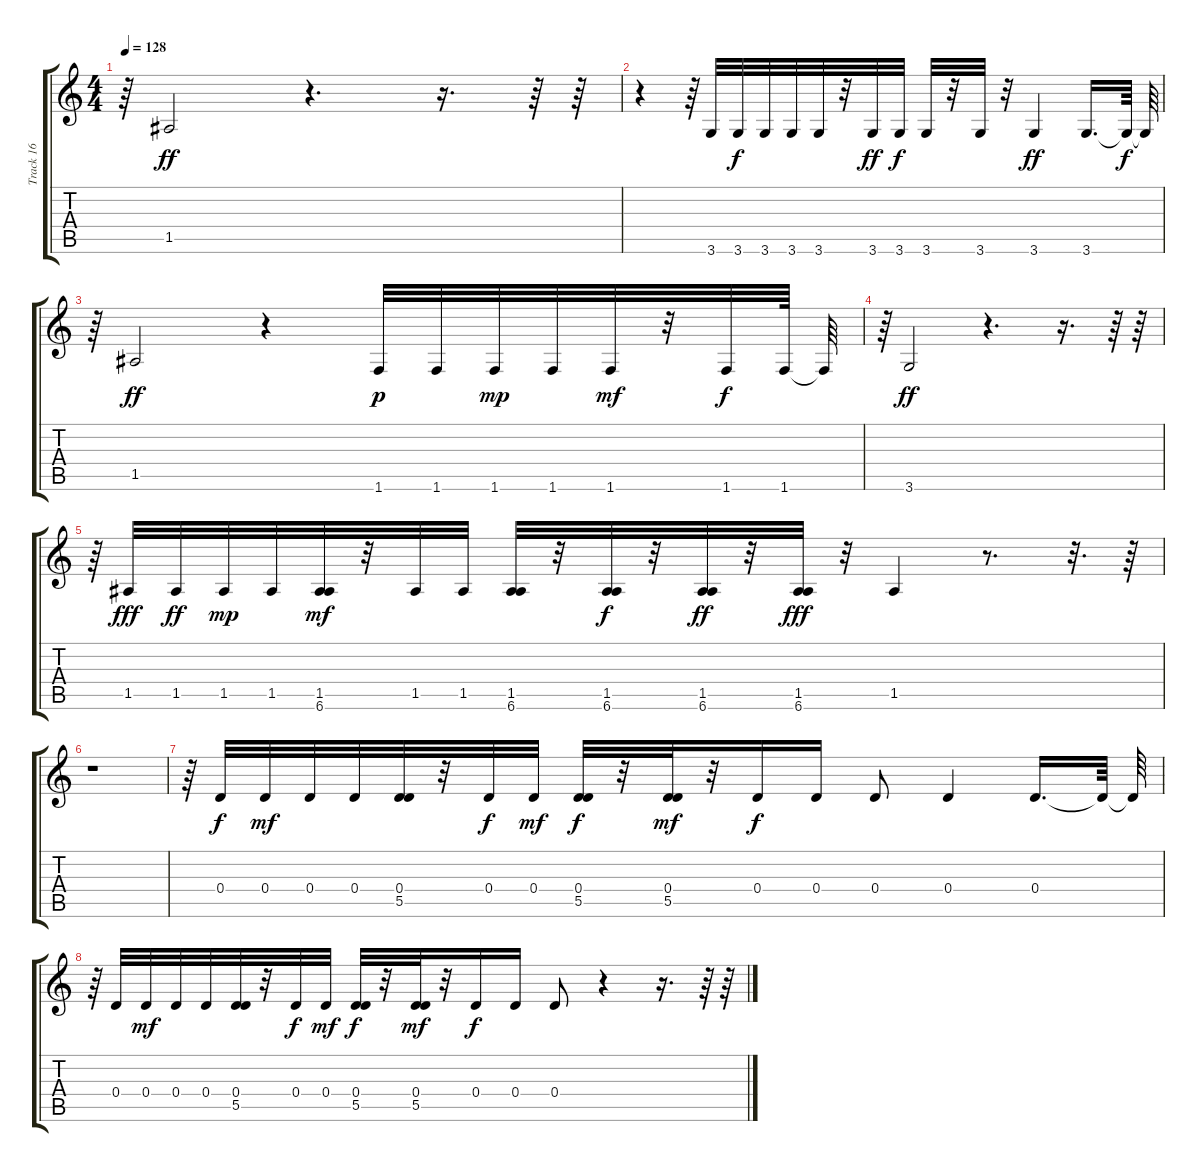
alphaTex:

\track ("Track 16" "Track 16") {instrument acousticbass}
\staff {score tabs}
\tuning (E4 B3 G3 D3 A2 E2) {hide}
\ts (4 4)
\tempo 128
\clef g2
\ks c
r.64{dy f} 1.5.2{dy ff} r.4{d} r.16{d} r.64 r.64 |
r.4 r.64 3.6.32 3.6.32{dy f} 3.6.32 3.6.32 3.6.32 r.32 3.6.32{dy ff} 3.6.32{dy f} 3.6.32 r.32 3.6.32 r.32 3.6.4{dy ff} 3.6.16{d} 3.6{t}.64{dy f} 3.6{t}.64 |
r.64 1.5.2{dy ff} r.4 1.6.32{dy p} 1.6.32 1.6.32{dy mp} 1.6.32 1.6.32{dy mf} r.32 1.6.32{dy f} 1.6.64 1.6{t}.64 |
r.64 3.6.2{dy ff} r.4{d} r.16{d} r.64 r.64 |
r.64 1.5.32{dy fff} 1.5.32{dy ff} 1.5.32{dy mp} 1.5.32 (1.5 6.6).32{dy mf} r.32 1.5.32 1.5.32 (1.5 6.6).32 r.32 (1.5 6.6).32{dy f} r.32 (1.5 6.6).32{dy ff} r.32 (1.5 6.6).32{dy fff} r.32 1.5.4 r.8{d} r.32{d} r.64 |
r.1 |
r.64 0.4.32{dy f} 0.4.32{dy mf} 0.4.32 0.4.32 (0.4 5.5).32 r.32 0.4.32{dy f} 0.4.32{dy mf} (0.4 5.5).32{dy f} r.32 (0.4 5.5).32{dy mf} r.32 0.4.16{dy f} 0.4.16 0.4.8 0.4.4 0.4.16{d} 0.4{t}.64 0.4{t}.64 |
r.64 0.4.32 0.4.32{dy mf} 0.4.32 0.4.32 (0.4 5.5).32 r.32 0.4.32{dy f} 0.4.32{dy mf} (0.4 5.5).32{dy f} r.32 (0.4 5.5).32{dy mf} r.32 0.4.16{dy f} 0.4.16 0.4.8 r.4 r.16{d} r.64 r.64
